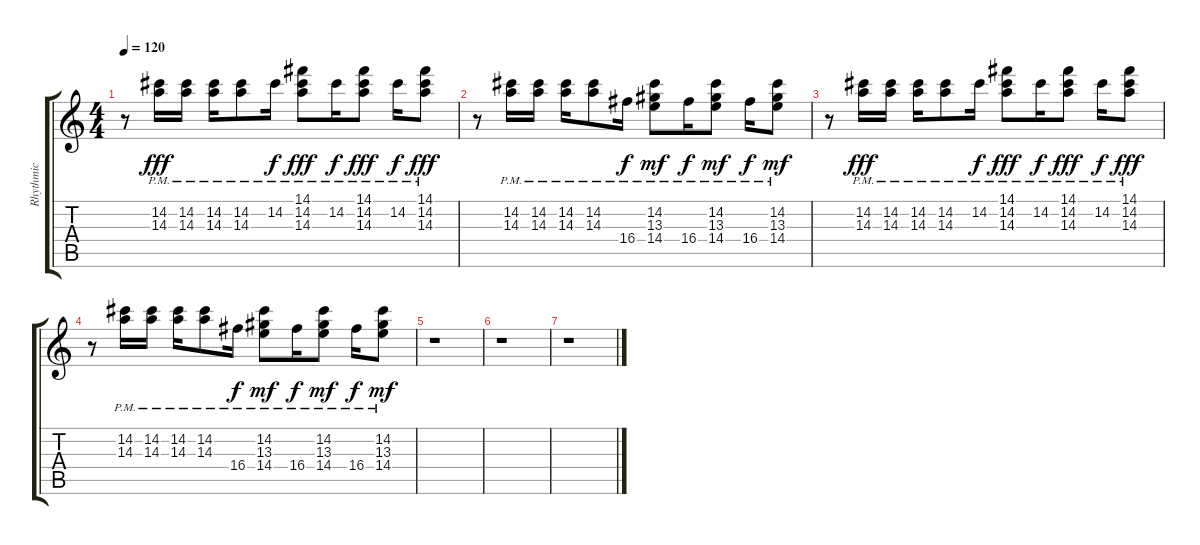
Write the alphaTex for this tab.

\track ("Rhythmic" "Rhythmic") {instrument electricguitarjazz}
\staff {score tabs}
\tuning (E4 B3 G3 D3 A2 E2) {hide}
\ts (4 4)
\tempo 120
\clef g2
\ks c
r.8{dy mf} (14.2{pm} 14.3{pm}).16{dy fff} (14.2{pm} 14.3{pm}).16 (14.2{pm} 14.3{pm}).16 (14.2{pm} 14.3{pm}).8 14.2{pm}.16{dy f} (14.1{pm} 14.2{pm} 14.3{pm}).8{dy fff} 14.2{pm}.16{dy f} (14.1{pm} 14.2{pm} 14.3{pm}).8{dy fff} 14.2{pm}.16{dy f} (14.1{pm} 14.2{pm} 14.3{pm}).8{dy fff} |
r.8 (14.2{pm} 14.3{pm}).16 (14.2{pm} 14.3{pm}).16 (14.2{pm} 14.3{pm}).16 (14.2{pm} 14.3{pm}).8 16.4{pm}.16{dy f} (14.2{pm} 13.3{pm} 14.4{pm}).8{dy mf} 16.4{pm}.16{dy f} (14.2{pm} 13.3{pm} 14.4{pm}).8{dy mf} 16.4{pm}.16{dy f} (14.2{pm} 13.3{pm} 14.4{pm}).8{dy mf} |
r.8 (14.2{pm} 14.3{pm}).16{dy fff} (14.2{pm} 14.3{pm}).16 (14.2{pm} 14.3{pm}).16 (14.2{pm} 14.3{pm}).8 14.2{pm}.16{dy f} (14.1{pm} 14.2{pm} 14.3{pm}).8{dy fff} 14.2{pm}.16{dy f} (14.1{pm} 14.2{pm} 14.3{pm}).8{dy fff} 14.2{pm}.16{dy f} (14.1{pm} 14.2{pm} 14.3{pm}).8{dy fff} |
r.8 (14.2{pm} 14.3{pm}).16 (14.2{pm} 14.3{pm}).16 (14.2{pm} 14.3{pm}).16 (14.2{pm} 14.3{pm}).8 16.4{pm}.16{dy f} (14.2{pm} 13.3{pm} 14.4{pm}).8{dy mf} 16.4{pm}.16{dy f} (14.2{pm} 13.3{pm} 14.4{pm}).8{dy mf} 16.4{pm}.16{dy f} (14.2{pm} 13.3{pm} 14.4{pm}).8{dy mf} |
r.1 |
r.1 |
r.1
